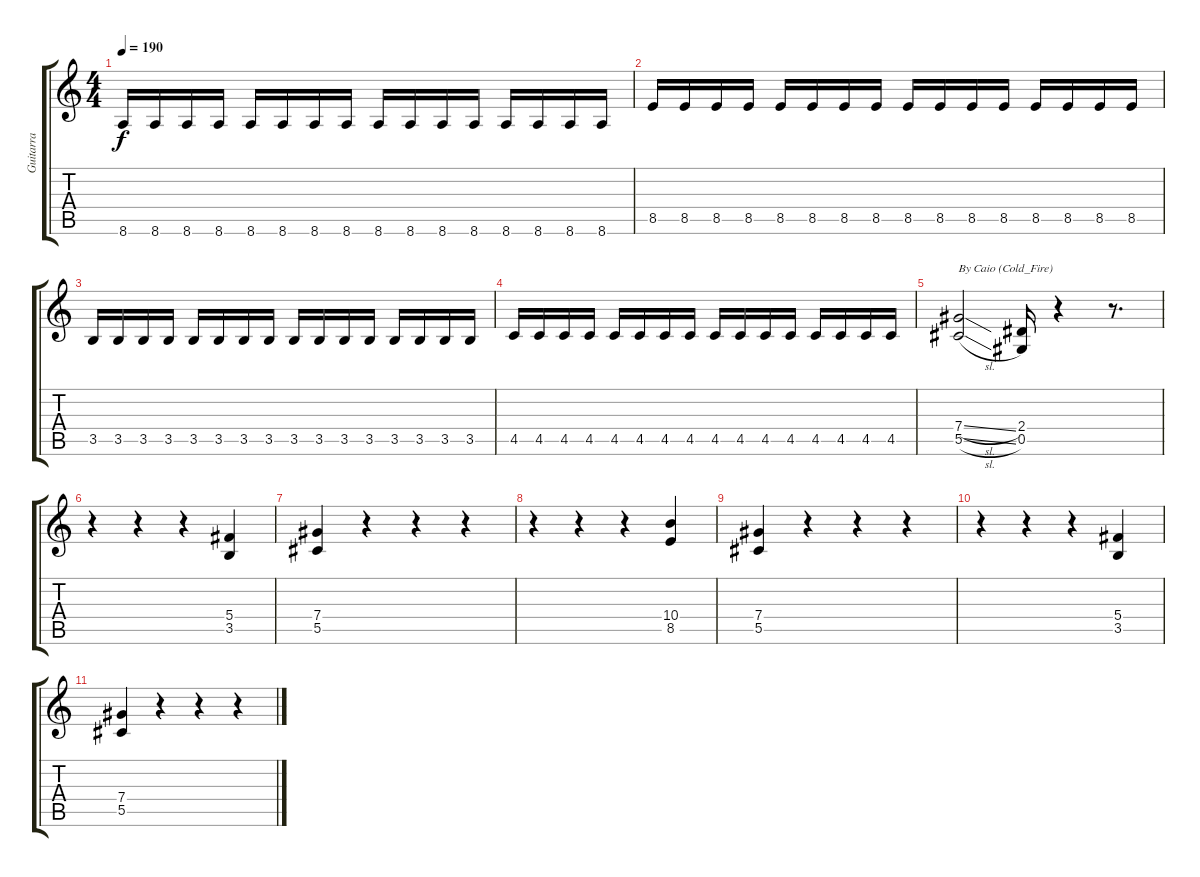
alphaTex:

\track ("Guitarra" "Guitarra") {instrument overdrivenguitar}
\staff {score tabs}
\tuning (Eb4 Bb3 Gb3 Db3 Ab2 Db2) {hide}
\ts (4 4)
\tempo 190
\clef g2
\ks c
8.6.16{dy f} 8.6.16 8.6.16 8.6.16 8.6.16 8.6.16 8.6.16 8.6.16 8.6.16 8.6.16 8.6.16 8.6.16 8.6.16 8.6.16 8.6.16 8.6.16 |
8.5.16 8.5.16 8.5.16 8.5.16 8.5.16 8.5.16 8.5.16 8.5.16 8.5.16 8.5.16 8.5.16 8.5.16 8.5.16 8.5.16 8.5.16 8.5.16 |
3.5.16 3.5.16 3.5.16 3.5.16 3.5.16 3.5.16 3.5.16 3.5.16 3.5.16 3.5.16 3.5.16 3.5.16 3.5.16 3.5.16 3.5.16 3.5.16 |
4.5.16 4.5.16 4.5.16 4.5.16 4.5.16 4.5.16 4.5.16 4.5.16 4.5.16 4.5.16 4.5.16 4.5.16 4.5.16 4.5.16 4.5.16 4.5.16 |
(7.4{sl} 5.5{sl}).2{txt "By Caio (Cold_Fire)"} (2.4 0.5).16 r.4 r.8{d} |
r.4 r.4 r.4 (5.4 3.5).4 |
(7.4 5.5).4 r.4 r.4 r.4 |
r.4 r.4 r.4 (10.4 8.5).4 |
(7.4 5.5).4 r.4 r.4 r.4 |
r.4 r.4 r.4 (5.4 3.5).4 |
(7.4 5.5).4 r.4 r.4 r.4
